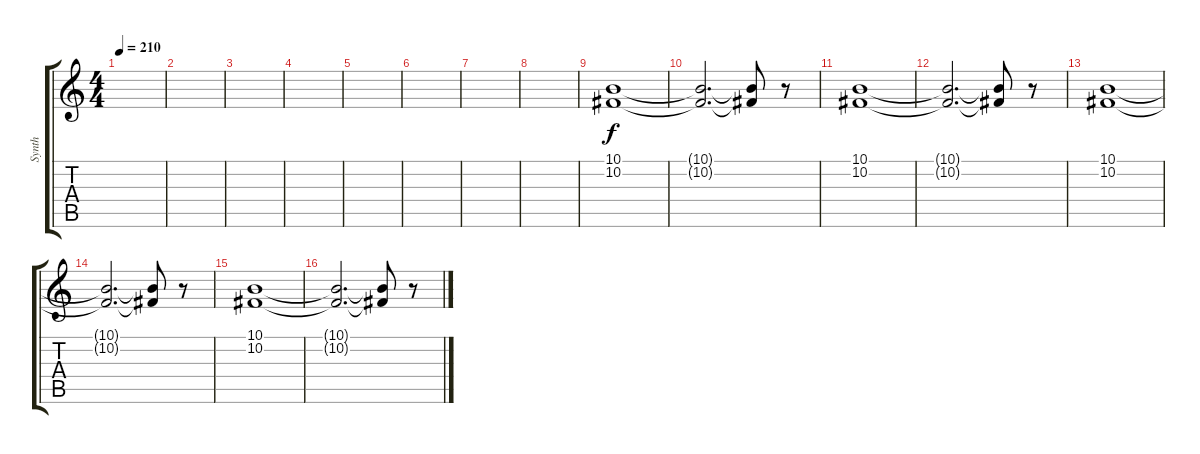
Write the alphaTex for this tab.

\track ("Synth" "Synth") {instrument synthstrings1}
\staff {score tabs}
\tuning (Db4 Ab3 E3 B2 Gb2 B1) {hide}
\ts (4 4)
\tempo 210
\clef g2
\ks c
|
|
|
|
|
|
|
|
(10.1 10.2).1 |
(10.1{t} 10.2{t}).2{d} (10.1{t} 10.2{t}).8 r.8 |
(10.1 10.2).1 |
(10.1{t} 10.2{t}).2{d} (10.1{t} 10.2{t}).8 r.8 |
(10.1 10.2).1 |
(10.1{t} 10.2{t}).2{d} (10.1{t} 10.2{t}).8 r.8 |
(10.1 10.2).1 |
(10.1{t} 10.2{t}).2{d} (10.1{t} 10.2{t}).8 r.8
